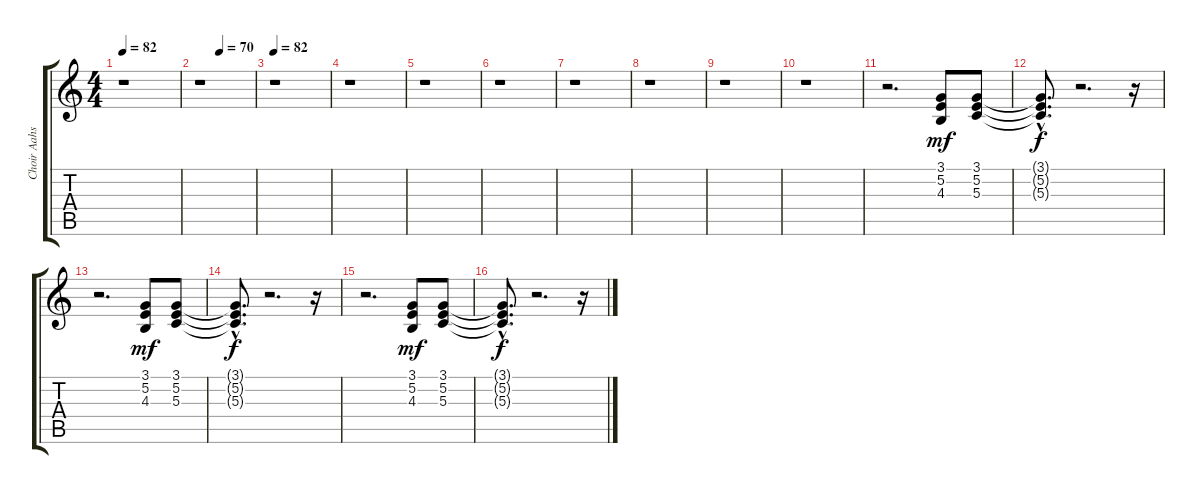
\track ("Choir Aahs" "Choir Aahs") {instrument choiraahs}
\staff {score tabs}
\tuning (E4 B3 G3 D3 A2 E2) {hide}
\ts (4 4)
\tempo 82
\clef g2
\ks c
r.1{dy mf} |
\tempo (70 0.375)
r.1 |
\tempo 82
r.1 |
r.1 |
r.1 |
r.1 |
r.1 |
r.1 |
r.1 |
r.1 |
r.2{d} (3.1 5.2 4.3).8 (3.1 5.2 5.3).8 |
(3.1{hac t} 5.2{hac t} 5.3{hac t}).8{d dy f} r.2{d} r.16 |
r.2{d} (3.1 5.2 4.3).8{dy mf} (3.1 5.2 5.3).8 |
(3.1{t} 5.2{hac t} 5.3{hac t}).8{d dy f} r.2{d} r.16 |
r.2{d} (3.1 5.2 4.3).8{dy mf} (3.1 5.2 5.3).8 |
(3.1{hac t} 5.2{hac t} 5.3{hac t}).8{d dy f} r.2{d} r.16
